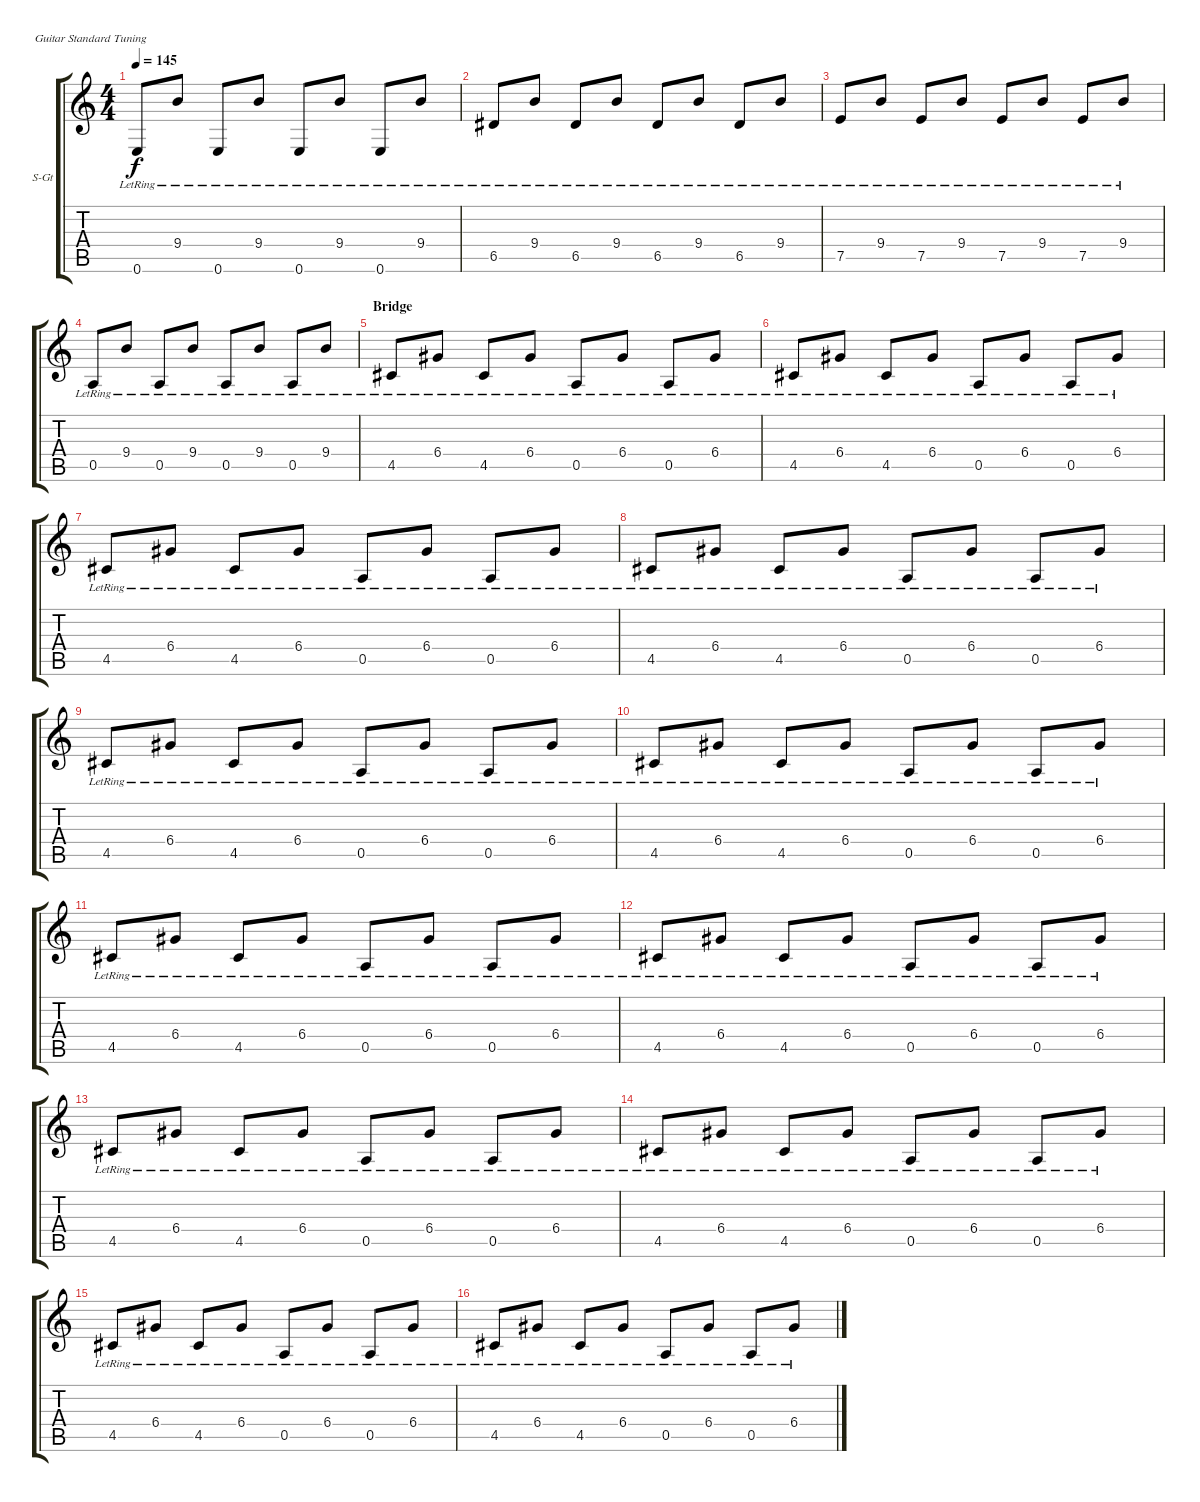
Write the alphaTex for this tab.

\defaultSystemsLayout 4
\bracketExtendMode groupsimilarinstruments
\firstSystemTrackNameOrientation horizontal
\otherSystemsTrackNameOrientation horizontal
\track ("Brian Sella" "S-Gt") {instrument acousticguitarsteel}
\staff {score tabs}
\tuning (E4 B3 G3 D3 A2 E2)
\ts (4 4)
\tempo 145
\clef g2
\ks c
0.6{lr}.8{dy f} 9.4{lr}.8 0.6{lr}.8 9.4{lr}.8 0.6{lr}.8 9.4{lr}.8 0.6{lr}.8 9.4{lr}.8 |
6.5{lr}.8 9.4{lr}.8 6.5{lr}.8 9.4{lr}.8 6.5{lr}.8 9.4{lr}.8 6.5{lr}.8 9.4{lr}.8 |
7.5{lr}.8 9.4{lr}.8 7.5{lr}.8 9.4{lr}.8 7.5{lr}.8 9.4{lr}.8 7.5{lr}.8 9.4{lr}.8 |
0.5{lr}.8 9.4{lr}.8 0.5{lr}.8 9.4{lr}.8 0.5{lr}.8 9.4{lr}.8 0.5{lr}.8 9.4{lr}.8 |
\section ("" "Bridge")
4.5{lr}.8 6.4{lr}.8 4.5{lr}.8 6.4{lr}.8 0.5{lr}.8 6.4{lr}.8 0.5{lr}.8 6.4{lr}.8 |
4.5{lr}.8 6.4{lr}.8 4.5{lr}.8 6.4{lr}.8 0.5{lr}.8 6.4{lr}.8 0.5{lr}.8 6.4{lr}.8 |
4.5{lr}.8 6.4{lr}.8 4.5{lr}.8 6.4{lr}.8 0.5{lr}.8 6.4{lr}.8 0.5{lr}.8 6.4{lr}.8 |
4.5{lr}.8 6.4{lr}.8 4.5{lr}.8 6.4{lr}.8 0.5{lr}.8 6.4{lr}.8 0.5{lr}.8 6.4{lr}.8 |
4.5{lr}.8 6.4{lr}.8 4.5{lr}.8 6.4{lr}.8 0.5{lr}.8 6.4{lr}.8 0.5{lr}.8 6.4{lr}.8 |
4.5{lr}.8 6.4{lr}.8 4.5{lr}.8 6.4{lr}.8 0.5{lr}.8 6.4{lr}.8 0.5{lr}.8 6.4{lr}.8 |
4.5{lr}.8 6.4{lr}.8 4.5{lr}.8 6.4{lr}.8 0.5{lr}.8 6.4{lr}.8 0.5{lr}.8 6.4{lr}.8 |
4.5{lr}.8 6.4{lr}.8 4.5{lr}.8 6.4{lr}.8 0.5{lr}.8 6.4{lr}.8 0.5{lr}.8 6.4{lr}.8 |
4.5{lr}.8 6.4{lr}.8 4.5{lr}.8 6.4{lr}.8 0.5{lr}.8 6.4{lr}.8 0.5{lr}.8 6.4{lr}.8 |
4.5{lr}.8 6.4{lr}.8 4.5{lr}.8 6.4{lr}.8 0.5{lr}.8 6.4{lr}.8 0.5{lr}.8 6.4{lr}.8 |
4.5{lr}.8 6.4{lr}.8 4.5{lr}.8 6.4{lr}.8 0.5{lr}.8 6.4{lr}.8 0.5{lr}.8 6.4{lr}.8 |
4.5{lr}.8 6.4{lr}.8 4.5{lr}.8 6.4{lr}.8 0.5{lr}.8 6.4{lr}.8 0.5{lr}.8 6.4{lr}.8
